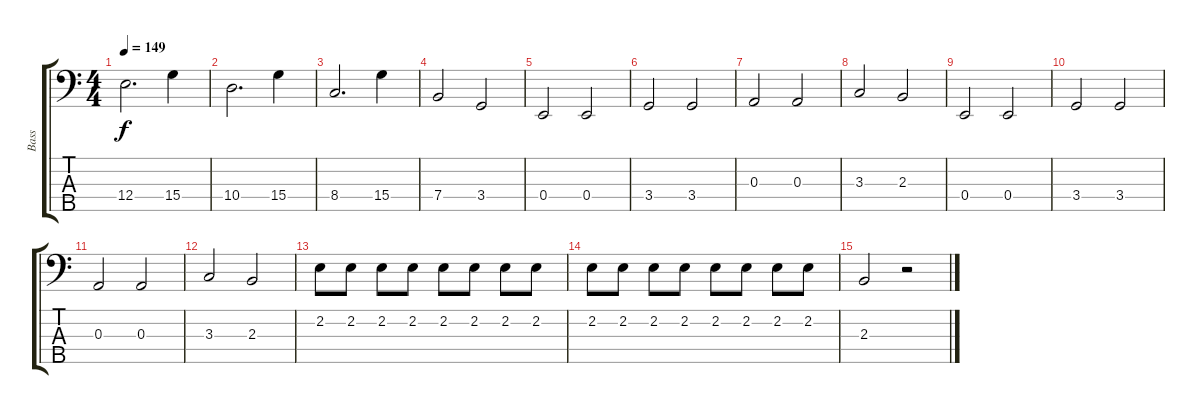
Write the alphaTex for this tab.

\track ("Bass" "Bass") {instrument electricbasspick}
\staff {score tabs}
\tuning (G2 D2 A1 E1 B0) {hide}
\ts (4 4)
\tempo 149
\clef f4
\ks c
12.4.2{d dy f} 15.4.4 |
10.4.2{d} 15.4.4 |
8.4.2{d} 15.4.4 |
7.4.2 3.4.2 |
0.4.2 0.4.2 |
3.4.2 3.4.2 |
0.3.2 0.3.2 |
3.3.2 2.3.2 |
0.4.2 0.4.2 |
3.4.2 3.4.2 |
0.3.2 0.3.2 |
3.3.2 2.3.2 |
2.2.8{volume 8 instrument lead2sawtooth} 2.2.8{volume 16} 2.2.8 2.2.8 2.2.8 2.2.8 2.2.8 2.2.8 |
2.2.8 2.2.8 2.2.8 2.2.8 2.2.8 2.2.8 2.2.8 2.2.8 |
2.3.2 r.2
